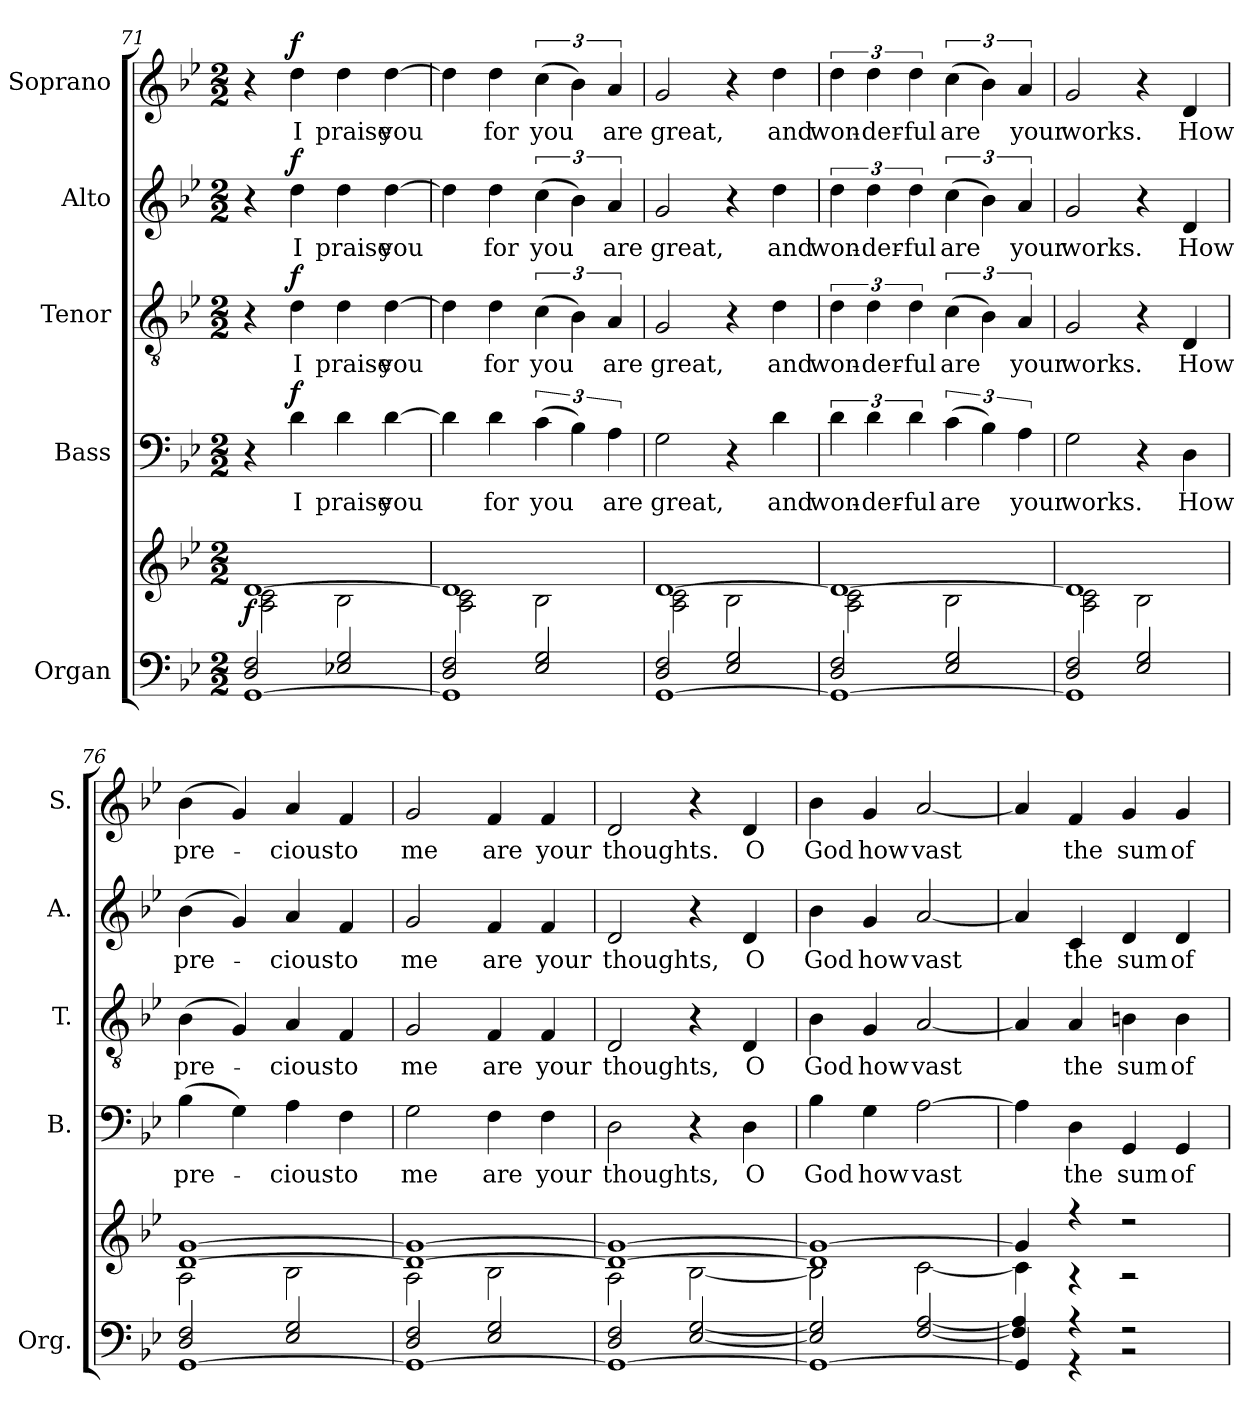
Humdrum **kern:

**kern	**kern	**dynam	**kern	**text	**dynam	**kern	**text	**dynam	**kern	**text	**dynam	**kern	**text	**dynam
*part5	*part5	*part5	*part4	*part4	*part4	*part3	*part3	*part3	*part2	*part2	*part2	*part1	*part1	*part1
*staff6	*staff5	*staff5/6	*staff4	*staff4	*staff4	*staff3	*staff3	*staff3	*staff2	*staff2	*staff2	*staff1	*staff1	*staff1
*I"Organ	*	*	*I"Bass	*	*	*I"Tenor	*	*	*I"Alto	*	*	*I"Soprano	*	*
*I'Org.	*	*	*I'B.	*	*	*I'T.	*	*	*I'A.	*	*	*I'S.	*	*
*clefF4	*clefG2	*	*clefF4	*	*	*clefGv2	*	*	*clefG2	*	*	*clefG2	*	*
*k[b-e-]	*k[b-e-]	*	*k[b-e-]	*	*	*k[b-e-]	*	*	*k[b-e-]	*	*	*k[b-e-]	*	*
*M2/2	*M2/2	*	*M2/2	*	*	*M2/2	*	*	*M2/2	*	*	*M2/2	*	*
=71	=71	=71	=71	=71	=71	=71	=71	=71	=71	=71	=71	=71	=71	=71
*^	*^	*	*	*	*	*	*	*	*	*	*	*	*	*
!	!	!	!	!LO:DY:b	!	!	!	!	!	!	!	!	!	!	!	!
[1GG	2D/ 2F/	[1d	2A\ 2c\	f	4r	.	.	4r	.	.	4r	.	.	4r	.	.
!	!	!	!	!	!	!LO:LY:b	!LO:DY:a	!	!LO:LY:b	!LO:DY:a	!	!LO:LY:b	!LO:DY:a	!	!LO:LY:b	!LO:DY:a
.	.	.	.	.	4d\	I	f	4d\	I	f	4dd\	I	f	4dd\	I	f
!	!	!	!	!	!	!LO:LY:b	!	!	!LO:LY:b	!	!	!LO:LY:b	!	!	!LO:LY:b	!
.	2E-X/ 2G/	.	2B-\	.	4d\	praise	.	4d\	praise	.	4dd\	praise	.	4dd\	praise	.
!	!	!	!	!	!	!LO:LY:b	!	!	!LO:LY:b	!	!	!LO:LY:b	!	!	!LO:LY:b	!
.	.	.	.	.	[4d\	you	.	[4d\	you	.	[4dd\	you	.	[4dd\	you	.
=72	=72	=72	=72	=72	=72	=72	=72	=72	=72	=72	=72	=72	=72	=72	=72	=72
1GG]	2D/ 2F/	1d]	2A\ 2c\	.	4d\]	.	.	4d\]	.	.	4dd\]	.	.	4dd\]	.	.
!	!	!	!	!	!	!LO:LY:b	!	!	!LO:LY:b	!	!	!LO:LY:b	!	!	!LO:LY:b	!
.	.	.	.	.	4d\	for	.	4d\	for	.	4dd\	for	.	4dd\	for	.
!	!	!	!	!	!	!LO:LY:b	!	!	!LO:LY:b	!	!	!LO:LY:b	!	!	!LO:LY:b	!
.	2E-/ 2G/	.	2B-\	.	(>6c\	you	.	(>6c\	you	.	(>6cc\	you	.	(>6cc\	you	.
.	.	.	.	.	6B-\)	.	.	6B-\)	.	.	6b-\)	.	.	6b-\)	.	.
!	!	!	!	!	!	!LO:LY:b	!	!	!LO:LY:b	!	!	!LO:LY:b	!	!	!LO:LY:b	!
.	.	.	.	.	6A\	are	.	6A/	are	.	6a/	are	.	6a/	are	.
=73	=73	=73	=73	=73	=73	=73	=73	=73	=73	=73	=73	=73	=73	=73	=73	=73
!	!	!	!	!	!	!LO:LY:b	!	!	!LO:LY:b	!	!	!LO:LY:b	!	!	!LO:LY:b	!
[1GG	2D/ 2F/	[1d	2A\ 2c\	.	2G\	great,	.	2G/	great,	.	2g/	great,	.	2g/	great,	.
.	2E-/ 2G/	.	2B-\	.	4r	.	.	4r	.	.	4r	.	.	4r	.	.
!	!	!	!	!	!	!LO:LY:b	!	!	!LO:LY:b	!	!	!LO:LY:b	!	!	!LO:LY:b	!
.	.	.	.	.	4d\	and	.	4d\	and	.	4dd\	and	.	4dd\	and	.
!!LO:PB:g=z
=74	=74	=74	=74	=74	=74	=74	=74	=74	=74	=74	=74	=74	=74	=74	=74	=74
!	!	!	!	!	!	!LO:LY:b	!	!	!LO:LY:b	!	!	!LO:LY:b	!	!	!LO:LY:b	!
1GG_	2D/ 2F/	1d_	2A\ 2c\	.	6d\	won-	.	6d\	won-	.	6dd\	won-	.	6dd\	won-	.
!	!	!	!	!	!	!LO:LY:b	!	!	!LO:LY:b	!	!	!LO:LY:b	!	!	!LO:LY:b	!
.	.	.	.	.	6d\	-der-	.	6d\	-der-	.	6dd\	-der-	.	6dd\	-der-	.
!	!	!	!	!	!	!LO:LY:b	!	!	!LO:LY:b	!	!	!LO:LY:b	!	!	!LO:LY:b	!
.	.	.	.	.	6d\	-ful	.	6d\	-ful	.	6dd\	-ful	.	6dd\	-ful	.
!	!	!	!	!	!	!LO:LY:b	!	!	!LO:LY:b	!	!	!LO:LY:b	!	!	!LO:LY:b	!
.	2E-/ 2G/	.	2B-\	.	(>6c\	are	.	(>6c\	are	.	(>6cc\	are	.	(>6cc\	are	.
.	.	.	.	.	6B-\)	.	.	6B-\)	.	.	6b-\)	.	.	6b-\)	.	.
!	!	!	!	!	!	!LO:LY:b	!	!	!LO:LY:b	!	!	!LO:LY:b	!	!	!LO:LY:b	!
.	.	.	.	.	6A\	your	.	6A/	your	.	6a/	your	.	6a/	your	.
=75	=75	=75	=75	=75	=75	=75	=75	=75	=75	=75	=75	=75	=75	=75	=75	=75
!	!	!	!	!	!	!LO:LY:b	!	!	!LO:LY:b	!	!	!LO:LY:b	!	!	!LO:LY:b	!
1GG]	2D/ 2F/	1d]	2A\ 2c\	.	2G\	works.	.	2G/	works.	.	2g/	works.	.	2g/	works.	.
.	2E-/ 2G/	.	2B-\	.	4r	.	.	4r	.	.	4r	.	.	4r	.	.
!	!	!	!	!	!	!LO:LY:b	!	!	!LO:LY:b	!	!	!LO:LY:b	!	!	!LO:LY:b	!
.	.	.	.	.	4D\	How	.	4D/	How	.	4d/	How	.	4d/	How	.
=76	=76	=76	=76	=76	=76	=76	=76	=76	=76	=76	=76	=76	=76	=76	=76	=76
!	!	!	!	!	!	!LO:LY:b	!	!	!LO:LY:b	!	!	!LO:LY:b	!	!	!LO:LY:b	!
[1GG	2D/ 2F/	[1d [1g	2A\	.	(>4B-\	pre-	.	(>4B-\	pre-	.	(>4b-\	pre-	.	(>4b-\	pre-	.
.	.	.	.	.	4G\)	.	.	4G/)	.	.	4g/)	.	.	4g/)	.	.
!	!	!	!	!	!	!LO:LY:b	!	!	!LO:LY:b	!	!	!LO:LY:b	!	!	!LO:LY:b	!
.	2E-/ 2G/	.	2B-\	.	4A\	-cious	.	4A/	-cious	.	4a/	-cious	.	4a/	-cious	.
!	!	!	!	!	!	!LO:LY:b	!	!	!LO:LY:b	!	!	!LO:LY:b	!	!	!LO:LY:b	!
.	.	.	.	.	4F\	to	.	4F/	to	.	4f/	to	.	4f/	to	.
=77	=77	=77	=77	=77	=77	=77	=77	=77	=77	=77	=77	=77	=77	=77	=77	=77
!	!	!	!	!	!	!LO:LY:b	!	!	!LO:LY:b	!	!	!LO:LY:b	!	!	!LO:LY:b	!
1GG_	2D/ 2F/	1d_ 1g_	2A\	.	2G\	me	.	2G/	me	.	2g/	me	.	2g/	me	.
!	!	!	!	!	!	!LO:LY:b	!	!	!LO:LY:b	!	!	!LO:LY:b	!	!	!LO:LY:b	!
.	2E-/ 2G/	.	2B-\	.	4F\	are	.	4F/	are	.	4f/	are	.	4f/	are	.
!	!	!	!	!	!	!LO:LY:b	!	!	!LO:LY:b	!	!	!LO:LY:b	!	!	!LO:LY:b	!
.	.	.	.	.	4F\	your	.	4F/	your	.	4f/	your	.	4f/	your	.
=78	=78	=78	=78	=78	=78	=78	=78	=78	=78	=78	=78	=78	=78	=78	=78	=78
!	!	!	!	!	!	!LO:LY:b	!	!	!LO:LY:b	!	!	!LO:LY:b	!	!	!LO:LY:b	!
1GG_	2D/ 2F/	1d_ 1g_	2A\	.	2D\	thoughts,	.	2D/	thoughts,	.	2d/	thoughts,	.	2d/	thoughts.	.
.	[2E-/ [2G/	.	[2B-\	.	4r	.	.	4r	.	.	4r	.	.	4r	.	.
!	!	!	!	!	!	!LO:LY:b	!	!	!LO:LY:b	!	!	!LO:LY:b	!	!	!LO:LY:b	!
.	.	.	.	.	4D\	O	.	4D/	O	.	4d/	O	.	4d/	O	.
=79	=79	=79	=79	=79	=79	=79	=79	=79	=79	=79	=79	=79	=79	=79	=79	=79
!	!	!	!	!	!	!LO:LY:b	!	!	!LO:LY:b	!	!	!LO:LY:b	!	!	!LO:LY:b	!
1GG_	2E-/] 2G/]	1d] 1g_	2B-\]	.	4B-\	God	.	4B-\	God	.	4b-\	God	.	4b-\	God	.
!	!	!	!	!	!	!LO:LY:b	!	!	!LO:LY:b	!	!	!LO:LY:b	!	!	!LO:LY:b	!
.	.	.	.	.	4G\	how	.	4G/	how	.	4g/	how	.	4g/	how	.
!	!	!	!	!	!	!LO:LY:b	!	!	!LO:LY:b	!	!	!LO:LY:b	!	!	!LO:LY:b	!
.	[2F/ [2A/	.	[2c\	.	[2A\	vast	.	[2A/	vast	.	[2a/	vast	.	[2a/	vast	.
=80	=80	=80	=80	=80	=80	=80	=80	=80	=80	=80	=80	=80	=80	=80	=80	=80
4GG/]	4F/] 4A/]	4g/]	4c\]	.	4A\]	.	.	4A/]	.	.	4a/]	.	.	4a/]	.	.
!	!	!	!	!	!	!LO:LY:b	!	!	!LO:LY:b	!	!	!LO:LY:b	!	!	!LO:LY:b	!
4r	4r	4r	4r	.	4D\	the	.	4A/	the	.	4c/	the	.	4f/	the	.
!	!	!	!	!	!	!LO:LY:b	!	!	!LO:LY:b	!	!	!LO:LY:b	!	!	!LO:LY:b	!
2r	2r	2r	2r	.	4GG/	sum	.	4Bn\	sum	.	4d/	sum	.	4g/	sum	.
!	!	!	!	!	!	!LO:LY:b	!	!	!LO:LY:b	!	!	!LO:LY:b	!	!	!LO:LY:b	!
.	.	.	.	.	4GG/	of	.	4B\	of	.	4d/	of	.	4g/	of	.
*v	*v	*	*	*	*	*	*	*	*	*	*	*	*	*	*	*
*	*v	*v	*	*	*	*	*	*	*	*	*	*	*	*	*
=	=	=	=	=	=	=	=	=	=	=	=	=	=	=
*-	*-	*-	*-	*-	*-	*-	*-	*-	*-	*-	*-	*-	*-	*-
